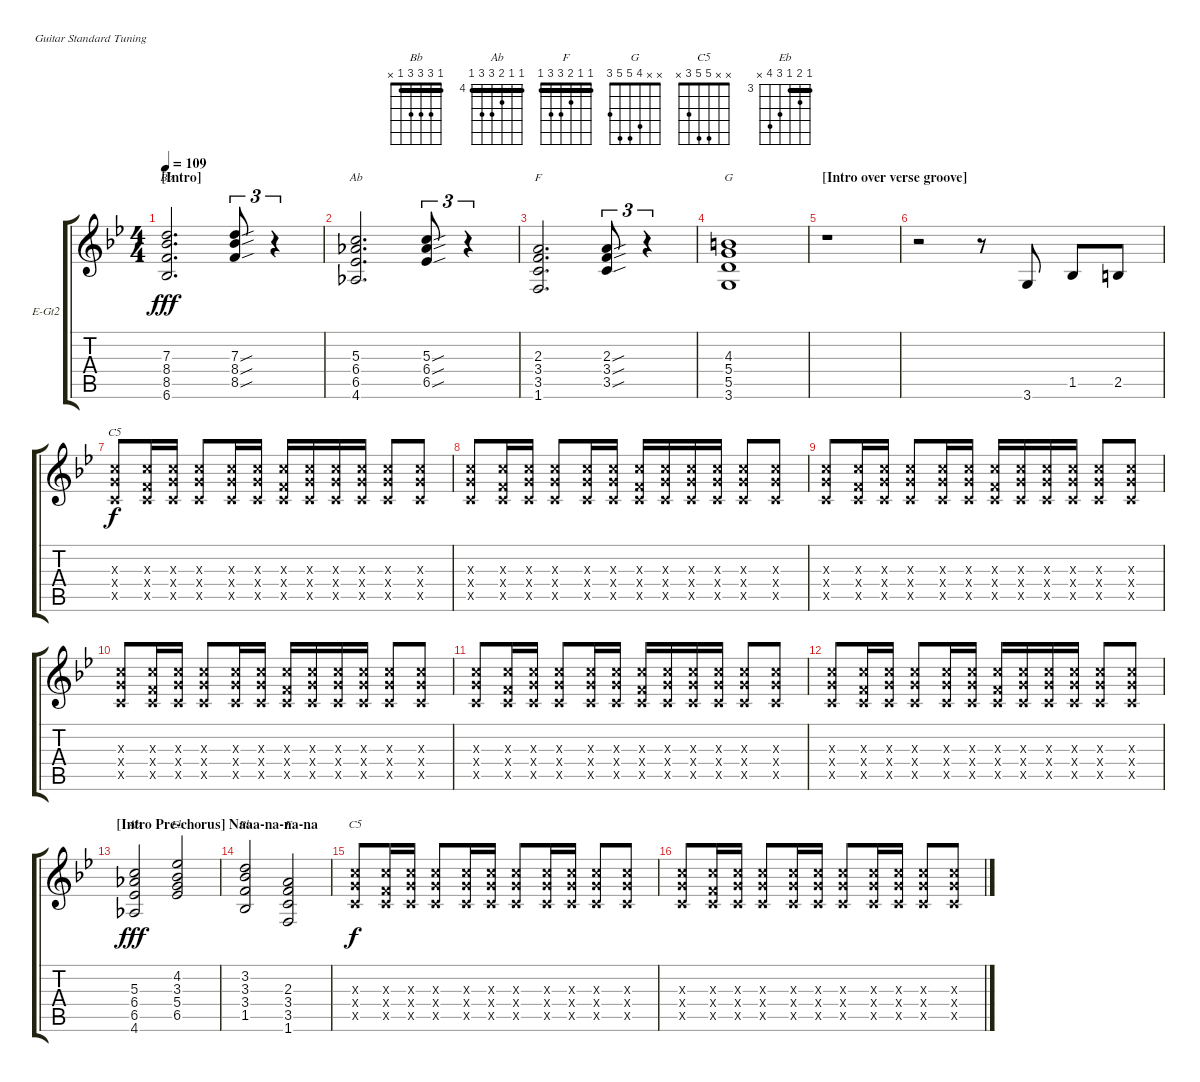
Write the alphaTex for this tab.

\bracketExtendMode groupsimilarinstruments
\firstSystemTrackNameOrientation horizontal
\otherSystemsTrackNameOrientation horizontal
\track ("Guitar2" "E-Gt2") {instrument overdrivenguitar}
\staff {score tabs}
\tuning (E4 B3 G3 D3 A2 E2)
\chord ("Bb" x x x 8 8 6) {firstfret 6 barre 8}
\chord ("Ab" x x 5 6 6 4) {firstfret 4}
\chord ("F" x x 2 3 3 1)
\chord ("G" x x 4 5 5 3)
\chord ("C5" x x 5 5 3 x)
\chord ("Ab" 4 4 5 6 6 4) {firstfret 4 barre (4 4)}
\chord ("Eb" 3 4 3 5 6 x) {firstfret 3 barre 3}
\chord ("Bb" 1 3 3 3 1 x) {barre 1}
\chord ("F" 1 1 2 3 3 1) {barre (1 1)}
\ts (4 4)
\beaming (8 2 2 2 2)
\section ("" "[Intro]")
\tempo 109
\clef g2
\ks gminor
(8.4 8.5 6.6 7.3).2{d ch "Bb" dy fff instrument overdrivenguitar} (8.4{sou} 8.5{sou} 7.3{sou}).8{tu (3 2)} r.4{tu (3 2)} |
(6.4 6.5 4.6 5.3).2{d ch "Ab"} (6.4{sou} 6.5{sou} 5.3{sou}).8{tu (3 2)} r.4{tu (3 2)} |
(3.4 3.5 1.6 2.3).2{d ch "F"} (3.4{sou} 3.5{sou} 2.3{sou}).8{tu (3 2)} r.4{tu (3 2)} |
(5.4 5.5 3.6 4.3).1{ch "G"} |
\section ("" "[Intro over verse groove]")
r.1 |
r.2 r.8 3.6.8 1.5.8 2.5.8 |
(5.3{x} 5.4{x} 3.5{x}).8{ch "C5" dy f} (5.3{x} 3.4{x} 3.5{x}).16 (5.3{x} 5.4{x} 3.5{x}).16 (5.3{x} 5.4{x} 3.5{x}).8 (5.3{x} 5.4{x} 3.5{x}).16 (5.3{x} 5.4{x} 3.5{x}).16 (5.3{x} 3.4{x} 3.5{x}).16 (5.3{x} 5.4{x} 3.5{x}).16 (5.3{x} 5.4{x} 3.5{x}).16 (5.3{x} 5.4{x} 3.5{x}).16 (5.3{x} 5.4{x} 3.5{x}).8 (5.3{x} 5.4{x} 3.5{x}).8 |
(5.3{x} 5.4{x} 3.5{x}).8 (5.3{x} 3.4{x} 3.5{x}).16 (5.3{x} 5.4{x} 3.5{x}).16 (5.3{x} 5.4{x} 3.5{x}).8 (5.3{x} 5.4{x} 3.5{x}).16 (5.3{x} 5.4{x} 3.5{x}).16 (5.3{x} 3.4{x} 3.5{x}).16 (5.3{x} 5.4{x} 3.5{x}).16 (5.3{x} 5.4{x} 3.5{x}).16 (5.3{x} 5.4{x} 3.5{x}).16 (5.3{x} 5.4{x} 3.5{x}).8 (5.3{x} 5.4{x} 3.5{x}).8 |
(5.3{x} 5.4{x} 3.5{x}).8 (5.3{x} 3.4{x} 3.5{x}).16 (5.3{x} 5.4{x} 3.5{x}).16 (5.3{x} 5.4{x} 3.5{x}).8 (5.3{x} 5.4{x} 3.5{x}).16 (5.3{x} 5.4{x} 3.5{x}).16 (5.3{x} 3.4{x} 3.5{x}).16 (5.3{x} 5.4{x} 3.5{x}).16 (5.3{x} 5.4{x} 3.5{x}).16 (5.3{x} 5.4{x} 3.5{x}).16 (5.3{x} 5.4{x} 3.5{x}).8 (5.3{x} 5.4{x} 3.5{x}).8 |
(5.3{x} 5.4{x} 3.5{x}).8 (5.3{x} 3.4{x} 3.5{x}).16 (5.3{x} 5.4{x} 3.5{x}).16 (5.3{x} 5.4{x} 3.5{x}).8 (5.3{x} 5.4{x} 3.5{x}).16 (5.3{x} 5.4{x} 3.5{x}).16 (5.3{x} 3.4{x} 3.5{x}).16 (5.3{x} 5.4{x} 3.5{x}).16 (5.3{x} 5.4{x} 3.5{x}).16 (5.3{x} 5.4{x} 3.5{x}).16 (5.3{x} 5.4{x} 3.5{x}).8 (5.3{x} 5.4{x} 3.5{x}).8 |
(5.3{x} 5.4{x} 3.5{x}).8 (5.3{x} 3.4{x} 3.5{x}).16 (5.3{x} 5.4{x} 3.5{x}).16 (5.3{x} 5.4{x} 3.5{x}).8 (5.3{x} 5.4{x} 3.5{x}).16 (5.3{x} 5.4{x} 3.5{x}).16 (5.3{x} 3.4{x} 3.5{x}).16 (5.3{x} 5.4{x} 3.5{x}).16 (5.3{x} 5.4{x} 3.5{x}).16 (5.3{x} 5.4{x} 3.5{x}).16 (5.3{x} 5.4{x} 3.5{x}).8 (5.3{x} 5.4{x} 3.5{x}).8 |
(5.3{x} 5.4{x} 3.5{x}).8 (5.3{x} 3.4{x} 3.5{x}).16 (5.3{x} 5.4{x} 3.5{x}).16 (5.3{x} 5.4{x} 3.5{x}).8 (5.3{x} 5.4{x} 3.5{x}).16 (5.3{x} 5.4{x} 3.5{x}).16 (5.3{x} 3.4{x} 3.5{x}).16 (5.3{x} 5.4{x} 3.5{x}).16 (5.3{x} 5.4{x} 3.5{x}).16 (5.3{x} 5.4{x} 3.5{x}).16 (5.3{x} 5.4{x} 3.5{x}).8 (5.3{x} 5.4{x} 3.5{x}).8 |
\section ("" "[Intro Pre-chorus] Naaa-na-na-na")
(5.3 6.4 6.5 4.6).2{ch "Ab" dy fff} (4.2 3.3 5.4 6.5).2{ch "Eb"} |
(3.2 3.3 3.4 1.5).2{ch "Bb"} (2.3 3.4 3.5 1.6).2{ch "F"} |
(5.3{x} 5.4{x} 3.5{x}).8{ch "C5" dy f} (5.3{x} 3.4{x} 3.5{x}).16 (5.3{x} 5.4{x} 3.5{x}).16 (5.3{x} 5.4{x} 3.5{x}).8 (5.3{x} 5.4{x} 3.5{x}).16 (5.3{x} 5.4{x} 3.5{x}).16 (5.3{x} 5.4{x} 3.5{x}).8 (5.3{x} 5.4{x} 3.5{x}).16 (5.3{x} 5.4{x} 3.5{x}).16 (5.3{x} 5.4{x} 3.5{x}).8 (5.3{x} 5.4{x} 3.5{x}).8 |
(5.3{x} 5.4{x} 3.5{x}).8 (5.3{x} 3.4{x} 3.5{x}).16 (5.3{x} 5.4{x} 3.5{x}).16 (5.3{x} 5.4{x} 3.5{x}).8 (5.3{x} 5.4{x} 3.5{x}).16 (5.3{x} 5.4{x} 3.5{x}).16 (5.3{x} 5.4{x} 3.5{x}).8 (5.3{x} 5.4{x} 3.5{x}).16 (5.3{x} 5.4{x} 3.5{x}).16 (5.3{x} 5.4{x} 3.5{x}).8 (5.3{x} 5.4{x} 3.5{x}).8
